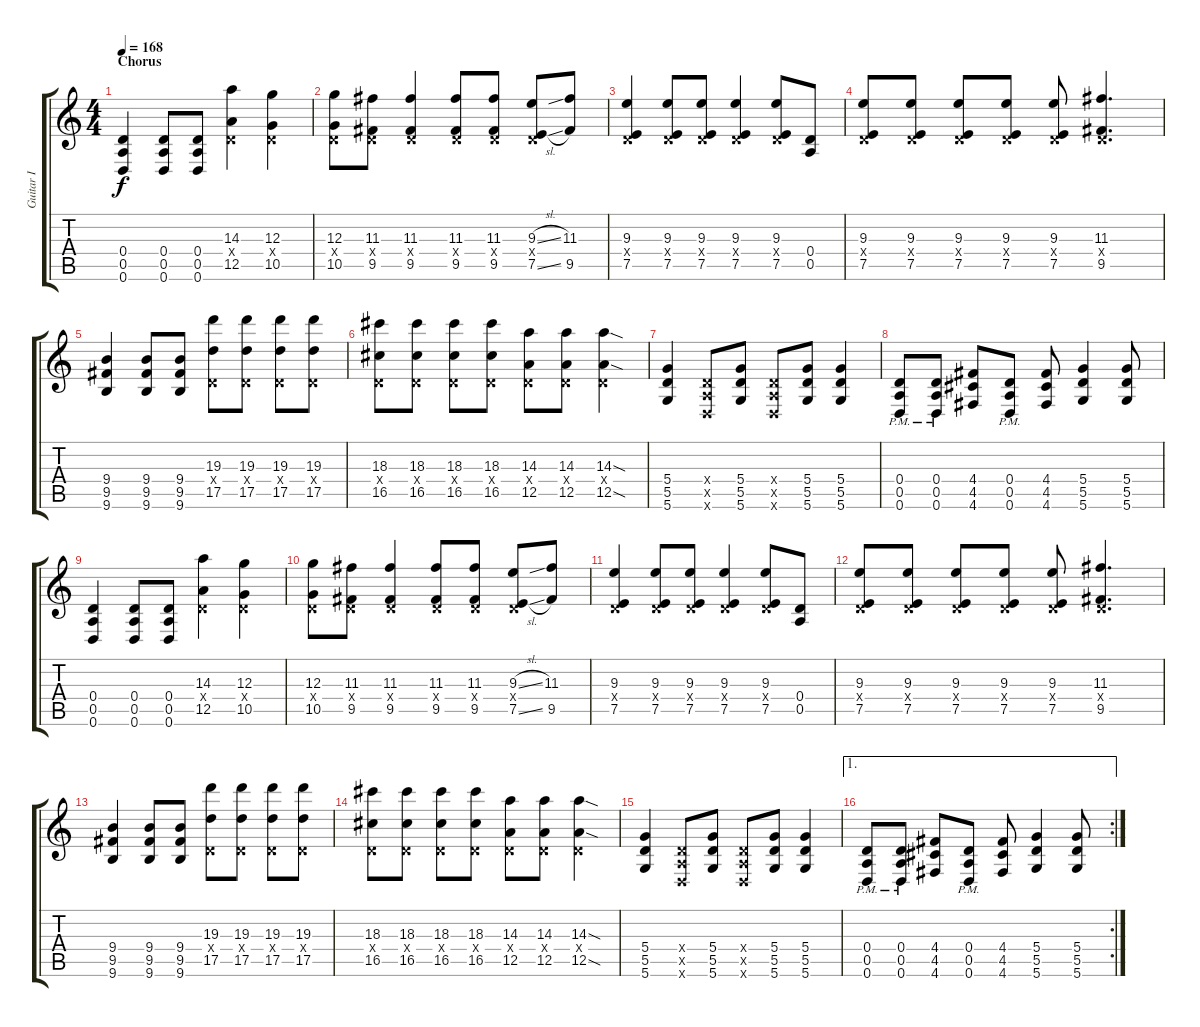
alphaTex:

\track ("Guitar I" "Guitar I") {instrument overdrivenguitar}
\staff {score tabs}
\tuning (E4 B3 G3 D3 A2 D2) {hide}
\ts (4 4)
\section ("" "Chorus")
\tempo 168
\clef g2
\ks c
(0.4 0.5 0.6).4{dy f} (0.4 0.5 0.6).8 (0.4 0.5 0.6).8 (14.3 0.4{x} 12.5).4 (12.3 0.4{x} 10.5).4 |
(12.3 0.4{x} 10.5).8 (11.3 0.4{x} 9.5).8 (11.3 0.4{x} 9.5).4 (11.3 0.4{x} 9.5).8 (11.3 0.4{x} 9.5).8 (9.3{sl} 0.4{x} 7.5{sl}).8 (11.3 9.5).8 |
(9.3 0.4{x} 7.5).4 (9.3 0.4{x} 7.5).8 (9.3 0.4{x} 7.5).8 (9.3 0.4{x} 7.5).4 (9.3 0.4{x} 7.5).8 (0.4 0.5).8 |
(9.3 0.4{x} 7.5).8 (9.3 0.4{x} 7.5).8 (9.3 0.4{x} 7.5).8 (9.3 0.4{x} 7.5).8 (9.3 0.4{x} 7.5).8 (11.3 0.4{x} 9.5).4{d} |
(9.4 9.5 9.6).4 (9.4 9.5 9.6).8 (9.4 9.5 9.6).8 (19.3 0.4{x} 17.5).8 (19.3 0.4{x} 17.5).8 (19.3 0.4{x} 17.5).8 (19.3 0.4{x} 17.5).8 |
(18.3 0.4{x} 16.5).8 (18.3 0.4{x} 16.5).8 (18.3 0.4{x} 16.5).8 (18.3 0.4{x} 16.5).8 (14.3 0.4{x} 12.5).8 (14.3 0.4{x} 12.5).8 (14.3{sod} 0.4{x} 12.5{sod}).4 |
(5.4 5.5 5.6).4 (0.4{x} 0.5{x} 0.6{x}).8 (5.4 5.5 5.6).8 (0.4{x} 0.5{x} 0.6{x}).8 (5.4 5.5 5.6).8 (5.4 5.5 5.6).4 |
(0.4{pm} 0.5{pm} 0.6{pm}).8 (0.4{pm} 0.5{pm} 0.6{pm}).8 (4.4 4.5 4.6).8 (0.4{pm} 0.5{pm} 0.6{pm}).8 (4.4 4.5 4.6).8 (5.4 5.5 5.6).4 (5.4 5.5 5.6).8 |
(0.4 0.5 0.6).4 (0.4 0.5 0.6).8 (0.4 0.5 0.6).8 (14.3 0.4{x} 12.5).4 (12.3 0.4{x} 10.5).4 |
(12.3 0.4{x} 10.5).8 (11.3 0.4{x} 9.5).8 (11.3 0.4{x} 9.5).4 (11.3 0.4{x} 9.5).8 (11.3 0.4{x} 9.5).8 (9.3{sl} 0.4{x} 7.5{sl}).8 (11.3 9.5).8 |
(9.3 0.4{x} 7.5).4 (9.3 0.4{x} 7.5).8 (9.3 0.4{x} 7.5).8 (9.3 0.4{x} 7.5).4 (9.3 0.4{x} 7.5).8 (0.4 0.5).8 |
(9.3 0.4{x} 7.5).8 (9.3 0.4{x} 7.5).8 (9.3 0.4{x} 7.5).8 (9.3 0.4{x} 7.5).8 (9.3 0.4{x} 7.5).8 (11.3 0.4{x} 9.5).4{d} |
(9.4 9.5 9.6).4 (9.4 9.5 9.6).8 (9.4 9.5 9.6).8 (19.3 0.4{x} 17.5).8 (19.3 0.4{x} 17.5).8 (19.3 0.4{x} 17.5).8 (19.3 0.4{x} 17.5).8 |
(18.3 0.4{x} 16.5).8 (18.3 0.4{x} 16.5).8 (18.3 0.4{x} 16.5).8 (18.3 0.4{x} 16.5).8 (14.3 0.4{x} 12.5).8 (14.3 0.4{x} 12.5).8 (14.3{sod} 0.4{x} 12.5{sod}).4 |
(5.4 5.5 5.6).4 (0.4{x} 0.5{x} 0.6{x}).8 (5.4 5.5 5.6).8 (0.4{x} 0.5{x} 0.6{x}).8 (5.4 5.5 5.6).8 (5.4 5.5 5.6).4 |
\ae 1
\rc 2
(0.4{pm} 0.5{pm} 0.6{pm}).8 (0.4{pm} 0.5{pm} 0.6{pm}).8 (4.4 4.5 4.6).8 (0.4{pm} 0.5{pm} 0.6{pm}).8 (4.4 4.5 4.6).8 (5.4 5.5 5.6).4 (5.4 5.5 5.6).8
